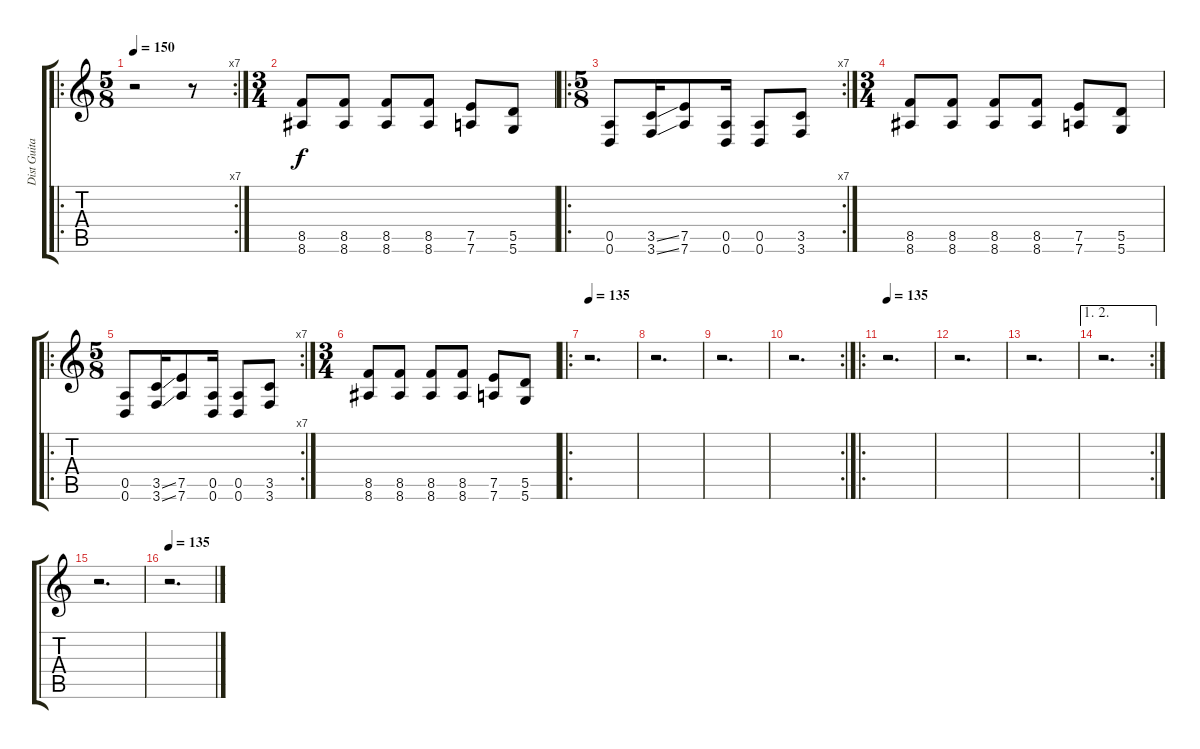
\track ("Dist Guitar - Rhythm" "Dist Guita") {instrument overdrivenguitar}
\staff {score tabs}
\tuning (E4 B3 G3 D3 A2 D2) {hide}
\ro
\rc 7
\ts (5 8)
\tempo 150
\clef g2
\ks c
r.2{dy f instrument overdrivenguitar} r.8 |
\ts (3 4)
(8.5 8.6).8 (8.5 8.6).8 (8.5 8.6).8 (8.5 8.6).8 (7.5 7.6).8 (5.5 5.6).8 |
\ro
\rc 7
\ts (5 8)
(0.5 0.6).8 (3.5{ss} 3.6{ss}).16 (7.5 7.6).8 (0.5 0.6).16 (0.5 0.6).8 (3.5 3.6).8 |
\ts (3 4)
(8.5 8.6).8 (8.5 8.6).8 (8.5 8.6).8 (8.5 8.6).8 (7.5 7.6).8 (5.5 5.6).8 |
\ro
\rc 7
\ts (5 8)
(0.5 0.6).8 (3.5{ss} 3.6{ss}).16 (7.5 7.6).8 (0.5 0.6).16 (0.5 0.6).8 (3.5 3.6).8 |
\ts (3 4)
(8.5 8.6).8 (8.5 8.6).8 (8.5 8.6).8 (8.5 8.6).8 (7.5 7.6).8 (5.5 5.6).8 |
\ro
\tempo 135
r.2{d} |
r.2{d} |
r.2{d} |
\rc 2
r.2{d} |
\ro
\tempo 135
r.2{d} |
r.2{d} |
r.2{d} |
\ae (1 2)
\rc 2
r.2{d} |
r.2{d} |
\tempo 135
r.2{d}
